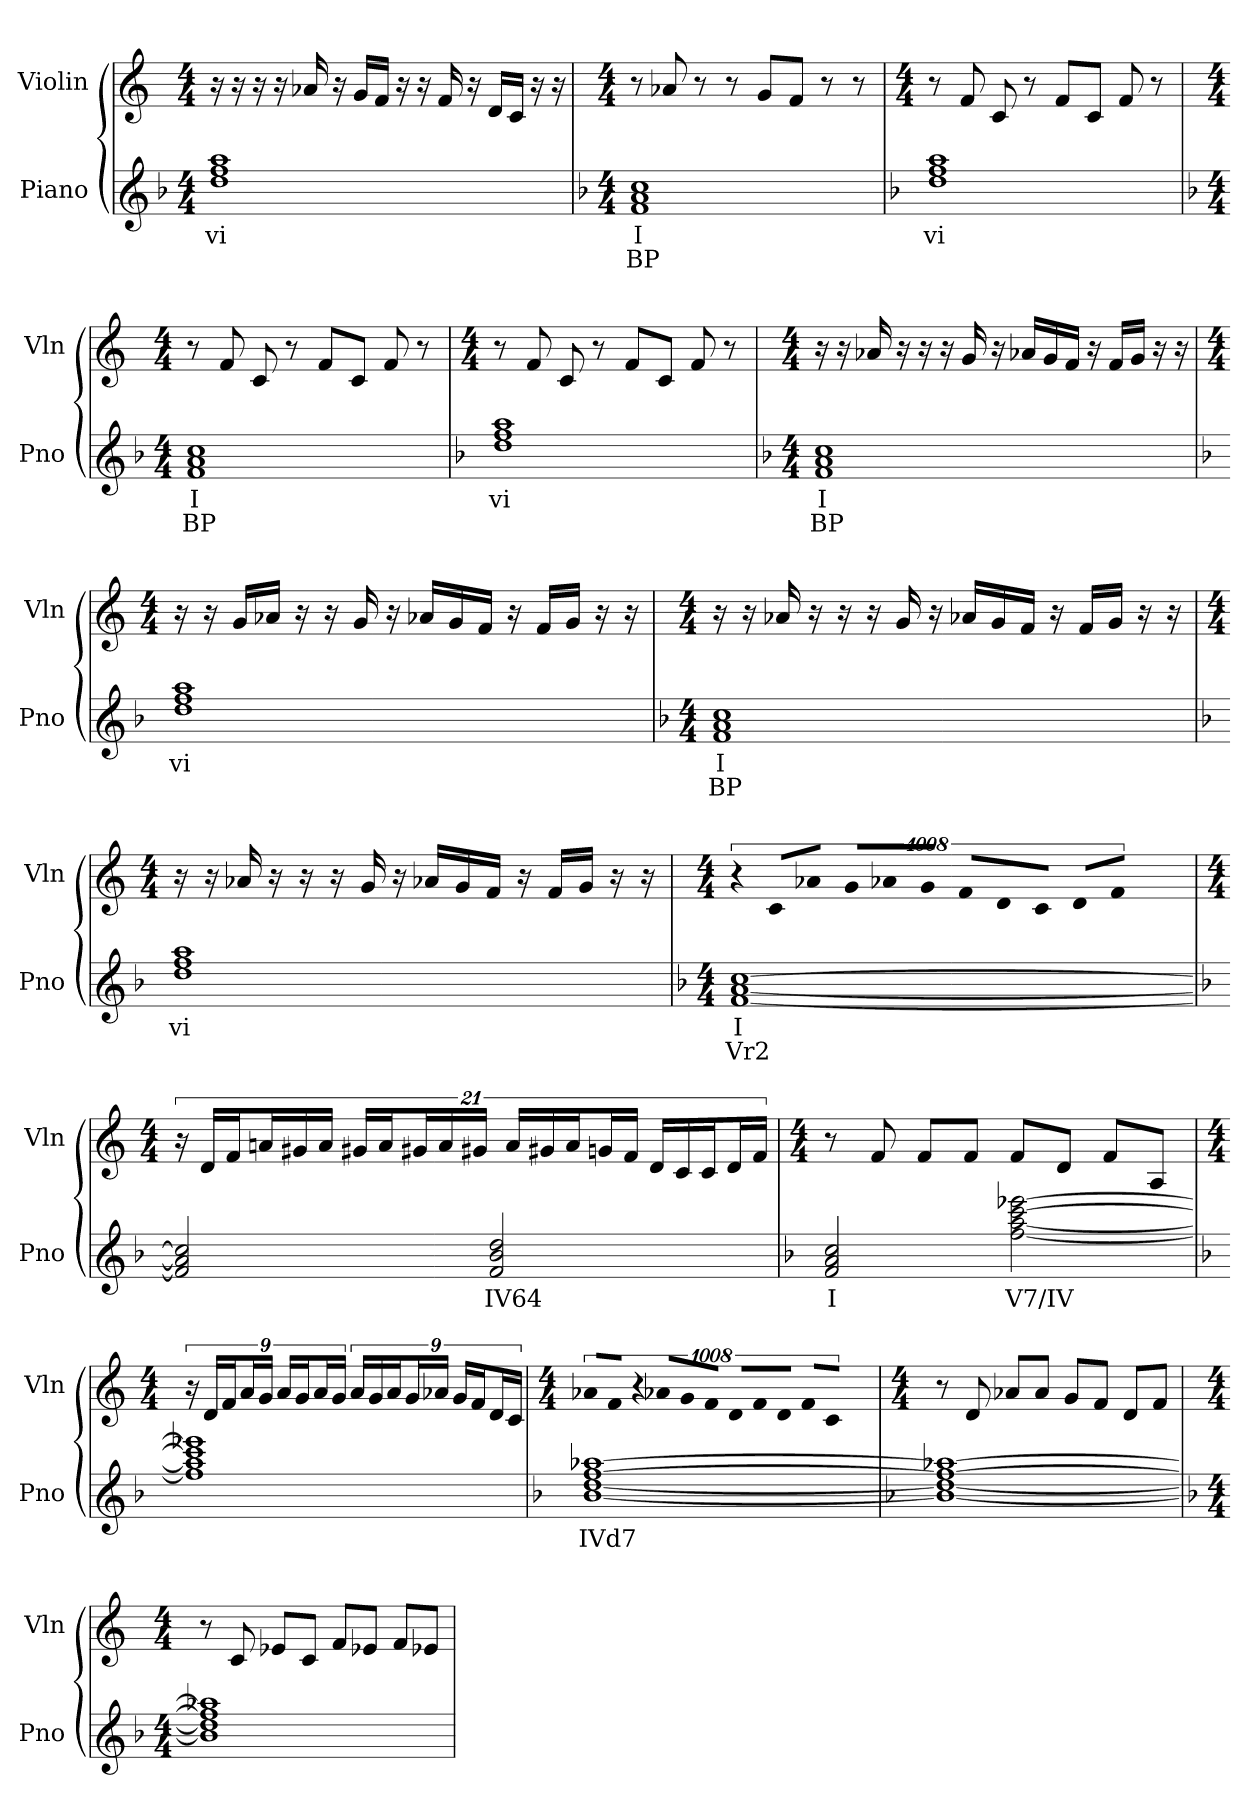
**kern	**text	**text	**kern
*part2	*part2	*part2	*part1
*staff2	*staff2	*staff2	*staff1
*I"Piano	*	*	*I"Violin
*I'Pno	*	*	*I'Vln
*k[b-]	*	*	*
*F:	*	*	*
*M4/4	*	*	*M4/4
=	=	=	=
1dd 1ff 1aa	vi	.	16r
.	.	.	16r
.	.	.	16r
.	.	.	16r
.	.	.	16a-X
.	.	.	16r
.	.	.	16gLL
.	.	.	16fJJ
.	.	.	16r
.	.	.	16r
.	.	.	16f
.	.	.	16r
.	.	.	16dLL
.	.	.	16cJJ
.	.	.	16r
.	.	.	16r
=	=	=	=
*k[b-]	*	*	*
*F:	*	*	*
*M4/4	*	*	*M4/4
1f 1a 1cc	I	BP	8r
.	.	.	8a-X
.	.	.	8r
.	.	.	8r
.	.	.	8gL
.	.	.	8fJ
.	.	.	8r
.	.	.	8r
=	=	=	=
*k[b-]	*	*	*
*F:	*	*	*
*	*	*	*M4/4
1dd 1ff 1aa	vi	.	8r
.	.	.	8f
.	.	.	8c
.	.	.	8r
.	.	.	8fL
.	.	.	8cJ
.	.	.	8f
.	.	.	8r
=	=	=	=
*k[b-]	*	*	*
*F:	*	*	*
*M4/4	*	*	*M4/4
1f 1a 1cc	I	BP	8r
.	.	.	8f
.	.	.	8c
.	.	.	8r
.	.	.	8fL
.	.	.	8cJ
.	.	.	8f
.	.	.	8r
=	=	=	=
*k[b-]	*	*	*
*F:	*	*	*
*	*	*	*M4/4
1dd 1ff 1aa	vi	.	8r
.	.	.	8f
.	.	.	8c
.	.	.	8r
.	.	.	8fL
.	.	.	8cJ
.	.	.	8f
.	.	.	8r
=	=	=	=
*k[b-]	*	*	*
*F:	*	*	*
*M4/4	*	*	*M4/4
1f 1a 1cc	I	BP	16r
.	.	.	16r
.	.	.	16a-X
.	.	.	16r
.	.	.	16r
.	.	.	16r
.	.	.	16g
.	.	.	16r
.	.	.	16a-XLL
.	.	.	16g
.	.	.	16fJJ
.	.	.	16r
.	.	.	16fLL
.	.	.	16gJJ
.	.	.	16r
.	.	.	16r
=	=	=	=
*k[b-]	*	*	*
*F:	*	*	*
*	*	*	*M4/4
1dd 1ff 1aa	vi	.	16r
.	.	.	16r
.	.	.	16gLL
.	.	.	16a-XJJ
.	.	.	16r
.	.	.	16r
.	.	.	16g
.	.	.	16r
.	.	.	16a-XLL
.	.	.	16g
.	.	.	16fJJ
.	.	.	16r
.	.	.	16fLL
.	.	.	16gJJ
.	.	.	16r
.	.	.	16r
=	=	=	=
*k[b-]	*	*	*
*F:	*	*	*
*M4/4	*	*	*M4/4
1f 1a 1cc	I	BP	16r
.	.	.	16r
.	.	.	16a-X
.	.	.	16r
.	.	.	16r
.	.	.	16r
.	.	.	16g
.	.	.	16r
.	.	.	16a-XLL
.	.	.	16g
.	.	.	16fJJ
.	.	.	16r
.	.	.	16fLL
.	.	.	16gJJ
.	.	.	16r
.	.	.	16r
=	=	=	=
*k[b-]	*	*	*
*F:	*	*	*
*	*	*	*M4/4
1dd 1ff 1aa	vi	.	16r
.	.	.	16r
.	.	.	16a-X
.	.	.	16r
.	.	.	16r
.	.	.	16r
.	.	.	16g
.	.	.	16r
.	.	.	16a-XLL
.	.	.	16g
.	.	.	16fJJ
.	.	.	16r
.	.	.	16fLL
.	.	.	16gJJ
.	.	.	16r
.	.	.	16r
=	=	=	=
*k[b-]	*	*	*
*F:	*	*	*
*M4/4	*	*	*M4/4
!	!	!	!LO:N:vis=8
[1f [1a [1cc	I	Vr2	8064%733r
!	!	!	!LO:N:vis=8
.	.	.	8064%733cL
!	!	!	!LO:N:vis=8
.	.	.	8064%733a-XJ
!	!	!	!LO:N:vis=8
.	.	.	8064%733gL
!	!	!	!LO:N:vis=8
.	.	.	8064%733a-X
!	!	!	!LO:N:vis=8
.	.	.	8064%733gJ
!	!	!	!LO:N:vis=8
.	.	.	8064%733fL
!	!	!	!LO:N:vis=8
.	.	.	8064%733d
!	!	!	!LO:N:vis=8
.	.	.	8064%733cJ
!	!	!	!LO:N:vis=8
.	.	.	8064%733dL
!	!	!	!LO:N:vis=8
.	.	.	8064%733fJ
.	.	.	8064ryy
=	=	=	=
*k[b-]	*	*	*
*F:	*	*	*
*	*	*	*M4/4
2f] 2a] 2cc]	.	.	21r
.	.	.	21dLL
.	.	.	21fJ
.	.	.	21anL
.	.	.	21g#X
.	.	.	21aJJ
.	.	.	21g#XLL
.	.	.	21aJ
.	.	.	21g#XL
.	.	.	21a
.	.	.	21g#XJJ
2f 2b- 2dd	IV64	.	.
.	.	.	21aLL
.	.	.	21g#X
.	.	.	21aJ
.	.	.	21gnL
.	.	.	21fJJ
.	.	.	21dLL
.	.	.	21c
.	.	.	21cJ
.	.	.	21dL
.	.	.	21fJJ
=	=	=	=
*k[b-]	*	*	*
*F:	*	*	*
*	*	*	*M4/4
2f 2a 2cc	I	.	8r
.	.	.	8f
.	.	.	8fL
.	.	.	8fJ
[2ff [2aa [2ccc [2eee-X	V7/IV	.	8fL
.	.	.	8dJ
.	.	.	8fL
.	.	.	8AJ
=	=	=	=
*k[b-]	*	*	*
*F:	*	*	*
*	*	*	*M4/4
1ff] 1aa] 1ccc] 1eee-X]	.	.	18r
.	.	.	18dLL
.	.	.	18fJ
.	.	.	18aL
.	.	.	18gJJ
.	.	.	18aLL
.	.	.	18gJ
.	.	.	18aL
.	.	.	18gJJ
.	.	.	18aLL
.	.	.	18g
.	.	.	18aJ
.	.	.	18gL
.	.	.	18a-XJJ
.	.	.	18gLL
.	.	.	18fJ
.	.	.	18dL
.	.	.	18cJJ
=	=	=	=
*k[b-]	*	*	*
*F:	*	*	*
*	*	*	*M4/4
!	!	!	!LO:N:vis=8
[1b- [1dd [1ff [1aa-X	IVd7	.	8064%733a-XL
!	!	!	!LO:N:vis=8
.	.	.	8064%733fJ
!	!	!	!LO:N:vis=8
.	.	.	8064%733r
!	!	!	!LO:N:vis=8
.	.	.	8064%733a-XL
!	!	!	!LO:N:vis=8
.	.	.	8064%733g
!	!	!	!LO:N:vis=8
.	.	.	8064%733fJ
!	!	!	!LO:N:vis=8
.	.	.	8064%733dL
!	!	!	!LO:N:vis=8
.	.	.	8064%733f
!	!	!	!LO:N:vis=8
.	.	.	8064%733dJ
!	!	!	!LO:N:vis=8
.	.	.	8064%733fL
!	!	!	!LO:N:vis=8
.	.	.	8064%733cJ
.	.	.	8064ryy
=	=	=	=
*k[b-]	*	*	*
*F:	*	*	*
*	*	*	*M4/4
1b-_ 1dd_ 1ff_ 1aa-X_	.	.	8r
.	.	.	8d
.	.	.	8a-XL
.	.	.	8a-J
.	.	.	8gL
.	.	.	8fJ
.	.	.	8dL
.	.	.	8fJ
=	=	=	=
*k[b-]	*	*	*
*F:	*	*	*
*M4/4	*	*	*M4/4
1b-] 1dd] 1ff] 1aa-X]	.	.	8r
.	.	.	8c
.	.	.	8e-XL
.	.	.	8cJ
.	.	.	8fL
.	.	.	8e-XJ
.	.	.	8fL
.	.	.	8e-XJ
=	=	=	=
*-	*-	*-	*-
